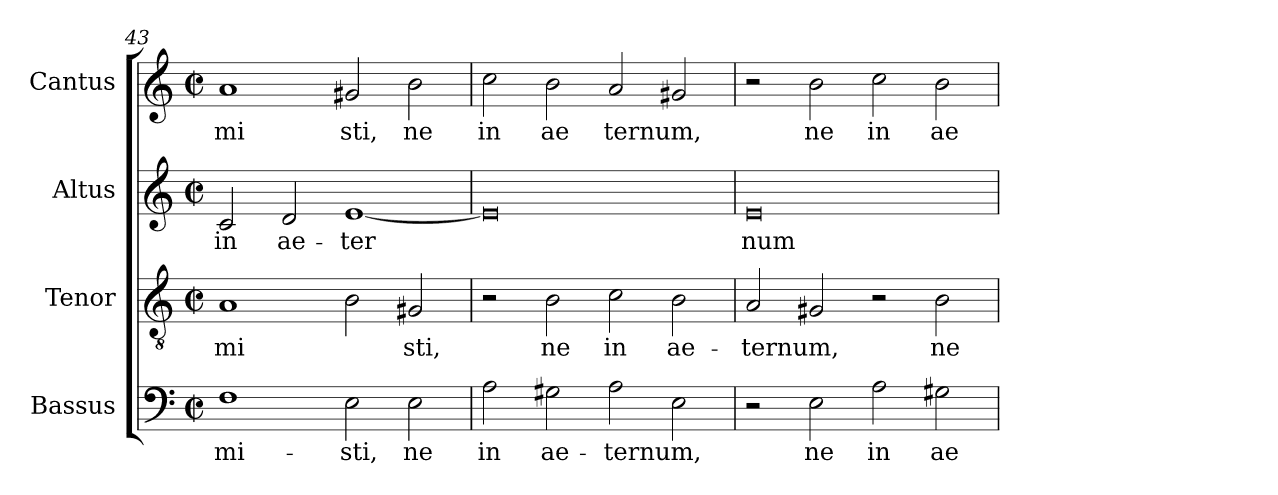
**kern	**text	**kern	**text	**kern	**text	**kern	**text
*part4	*part4	*part3	*part3	*part2	*part2	*part1	*part1
*staff4	*staff4	*staff3	*staff3	*staff2	*staff2	*staff1	*staff1
*I"Bassus	*	*I"Tenor	*	*I"Altus	*	*I"Cantus	*
*clefF4	*	*clefGv2	*	*clefG2	*	*clefG2	*
*k[]	*	*k[]	*	*k[]	*	*k[]	*
*C:	*	*C:	*	*C:	*	*C:	*
*M2/2	*	*M2/2	*	*M2/2	*	*M2/2	*
*met(c|)	*	*met(c|)	*	*met(c|)	*	*met(c|)	*
=43	=43	=43	=43	=43	=43	=43	=43
!	!LO:LY:b:cj	!	!LO:LY:b:cj	!	!LO:LY:b:cj	!	!LO:LY:b:cj
1F	-mi-	1A	-mi-	2c/	in	1a	mi
!	!	!	!	!	!LO:LY:b:cj	!	!
.	.	.	.	2d/	ae-	.	.
!	!LO:LY:b:cj	!	!LO:LY:b:cj	!	!LO:LY:b:cj	!	!LO:LY:b:cj
2E\	-sti,	2B\	--	[<1e	-ter-	2g#X/	sti,
!	!LO:LY:b:cj	!	!LO:LY:b:cj	!	!	!	!LO:LY:b:cj
2E\	ne	2G#X/	-sti,	.	.	2b\	ne
=44	=44	=44	=44	=44	=44	=44	=44
!	!LO:LY:b:cj	!	!	!	!LO:LY:b:cj	!	!LO:LY:b:cj
2A\	in	2r	.	0e]	--	2cc\	in
!	!LO:LY:b:cj	!	!LO:LY:b:cj	!	!	!	!LO:LY:b:cj
2G#X\	ae-	2B\	ne	.	.	2b\	ae
!	!LO:LY:b:cj	!	!LO:LY:b:cj	!	!	!	!LO:LY:b:cj
2A\	-ternum,	2c\	in	.	.	2a/	ternum,
!	!LO:LY:b:cj	!	!LO:LY:b:cj	!	!	!	!LO:LY:b:cj
2E\	.	2B\	ae-	.	.	2g#X/	.
!!LO:PB:g=z
=45	=45	=45	=45	=45	=45	=45	=45
!	!	!	!LO:LY:b:cj	!	!LO:LY:b:cj	!	!
2r	.	2A/	-ternum,	0e	-num	2r	.
!	!LO:LY:b:cj	!	!LO:LY:b:cj	!	!	!	!LO:LY:b:cj
2E\	ne	2G#X/	.	.	.	2b\	ne
!	!LO:LY:b:cj	!	!	!	!	!	!LO:LY:b:cj
2A\	in	2r	.	.	.	2cc\	in
!	!LO:LY:b:cj	!	!LO:LY:b:cj	!	!	!	!LO:LY:b:cj
2G#X\	ae	2B\	ne	.	.	2b\	ae-
=	=	=	=	=	=	=	=
*-	*-	*-	*-	*-	*-	*-	*-
